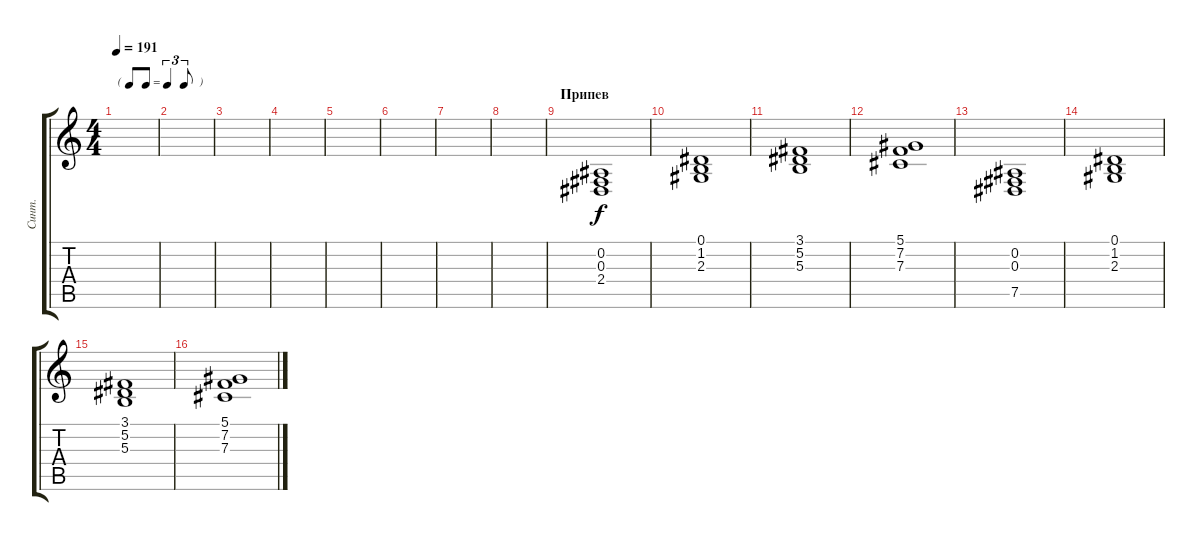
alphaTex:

\track ("Синт." "Синт.") {instrument stringensemble2}
\staff {score tabs}
\tuning (Eb4 Bb3 Gb3 Db3 Ab2 Eb2) {hide}
\ts (4 4)
\tf triplet8th
\tempo 191
\clef g2
\ks c
|
|
|
|
|
|
|
|
\section ("" "Припев")
(0.2 0.3 2.4).1{dy f volume 5 instrument choiraahs} |
(0.1 1.2 2.3).1 |
(3.1 5.2 5.3).1 |
(5.1 7.2 7.3).1 |
(0.2 0.3 7.5).1 |
(0.1 1.2 2.3).1 |
(3.1 5.2 5.3).1 |
(5.1 7.2 7.3).1
